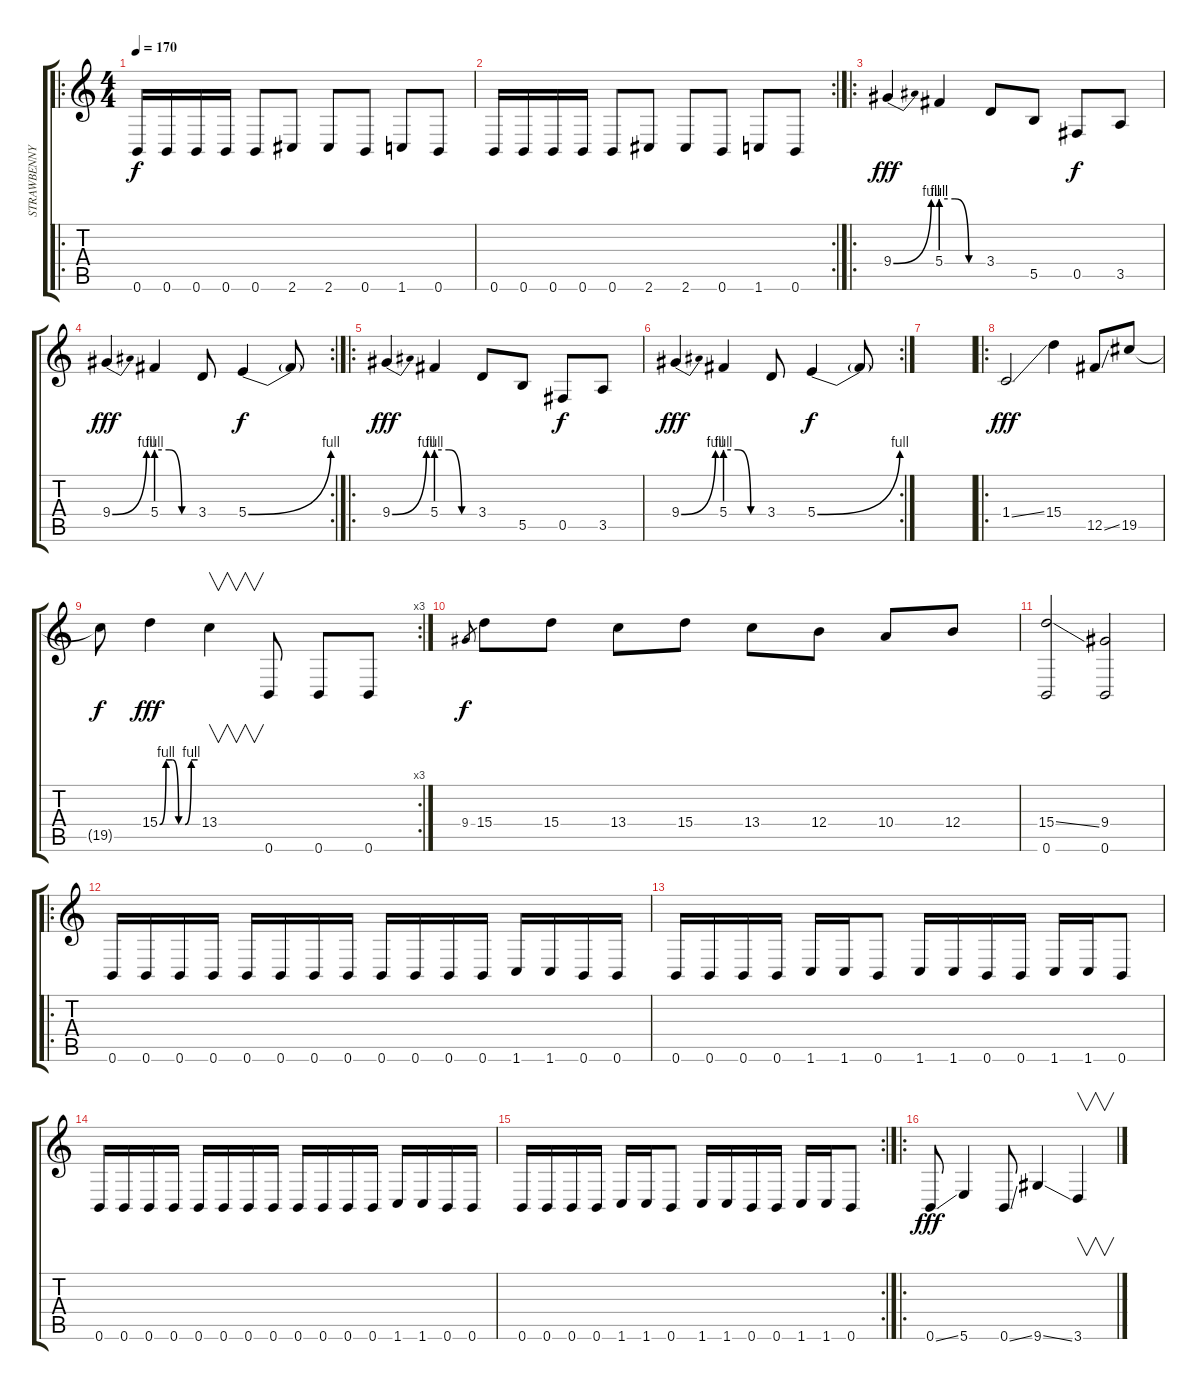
\track ("STRAWBENNY" "STRAWBENNY") {instrument slapbass1}
\staff {score tabs}
\tuning (Db4 Ab3 E3 B2 Gb2 B1) {hide}
\ro
\ts (4 4)
\tempo 170
\clef g2
\ks c
0.6.16{dy f instrument slapbass1} 0.6.16 0.6.16 0.6.16 0.6.8 2.6.8 2.6.8 0.6.8 1.6.8 0.6.8 |
\rc 2
0.6.16 0.6.16 0.6.16 0.6.16 0.6.8 2.6.8 2.6.8 0.6.8 1.6.8 0.6.8 |
\ro
9.4{be (bend 0 0 60 4)}.4{dy fff} 5.4{be (custom 0 4 20 4 40 0 60 0)}.4 3.4.8 5.5.8 0.5.8{dy f} 3.5.8 |
\rc 2
9.4{be (bend 0 0 60 4)}.4{dy fff} 5.4{be (custom 0 4 20 4 40 0 60 0)}.4 3.4.8 5.4{be (bend 0 0 60 4)}.4{dy f} 5.4{t}.8 |
\ro
9.4{be (bend 0 0 60 4)}.4{dy fff} 5.4{be (custom 0 4 20 4 40 0 60 0)}.4 3.4.8 5.5.8 0.5.8{dy f} 3.5.8 |
\rc 2
9.4{be (bend 0 0 60 4)}.4{dy fff} 5.4{be (custom 0 4 20 4 40 0 60 0)}.4 3.4.8 5.4{be (bend 0 0 60 4)}.4{dy f} 5.4{t}.8 |
|
\ro
1.4{ss}.2{dy fff} 15.4.4 12.5{ss}.8 19.5.8 |
\rc 3
19.5{t}.8{dy f} 15.4{be (custom 0 0 10 4 20 4 30 0 40 0 50 4 60 4)}.4{dy fff} 13.4.4{v} 0.6.8 0.6.8 0.6.8 |
9.4.8{gr dy f} 15.4.8 15.4.8 13.4.8 15.4.8 13.4.8 12.4.8 10.4.8 12.4.8 |
(15.4{ss} 0.6).2 (9.4 0.6).2 |
\ro
0.6.16 0.6.16 0.6.16 0.6.16 0.6.16 0.6.16 0.6.16 0.6.16 0.6.16 0.6.16 0.6.16 0.6.16 1.6.16 1.6.16 0.6.16 0.6.16 |
0.6.16 0.6.16 0.6.16 0.6.16 1.6.16 1.6.16 0.6.8 1.6.16 1.6.16 0.6.16 0.6.16 1.6.16 1.6.16 0.6.8 |
0.6.16 0.6.16 0.6.16 0.6.16 0.6.16 0.6.16 0.6.16 0.6.16 0.6.16 0.6.16 0.6.16 0.6.16 1.6.16 1.6.16 0.6.16 0.6.16 |
\rc 2
0.6.16 0.6.16 0.6.16 0.6.16 1.6.16 1.6.16 0.6.8 1.6.16 1.6.16 0.6.16 0.6.16 1.6.16 1.6.16 0.6.8 |
\ro
0.6{ss}.8{dy fff} 5.6.4 0.6{ss}.8 9.6{ss}.4 3.6.4{v}
